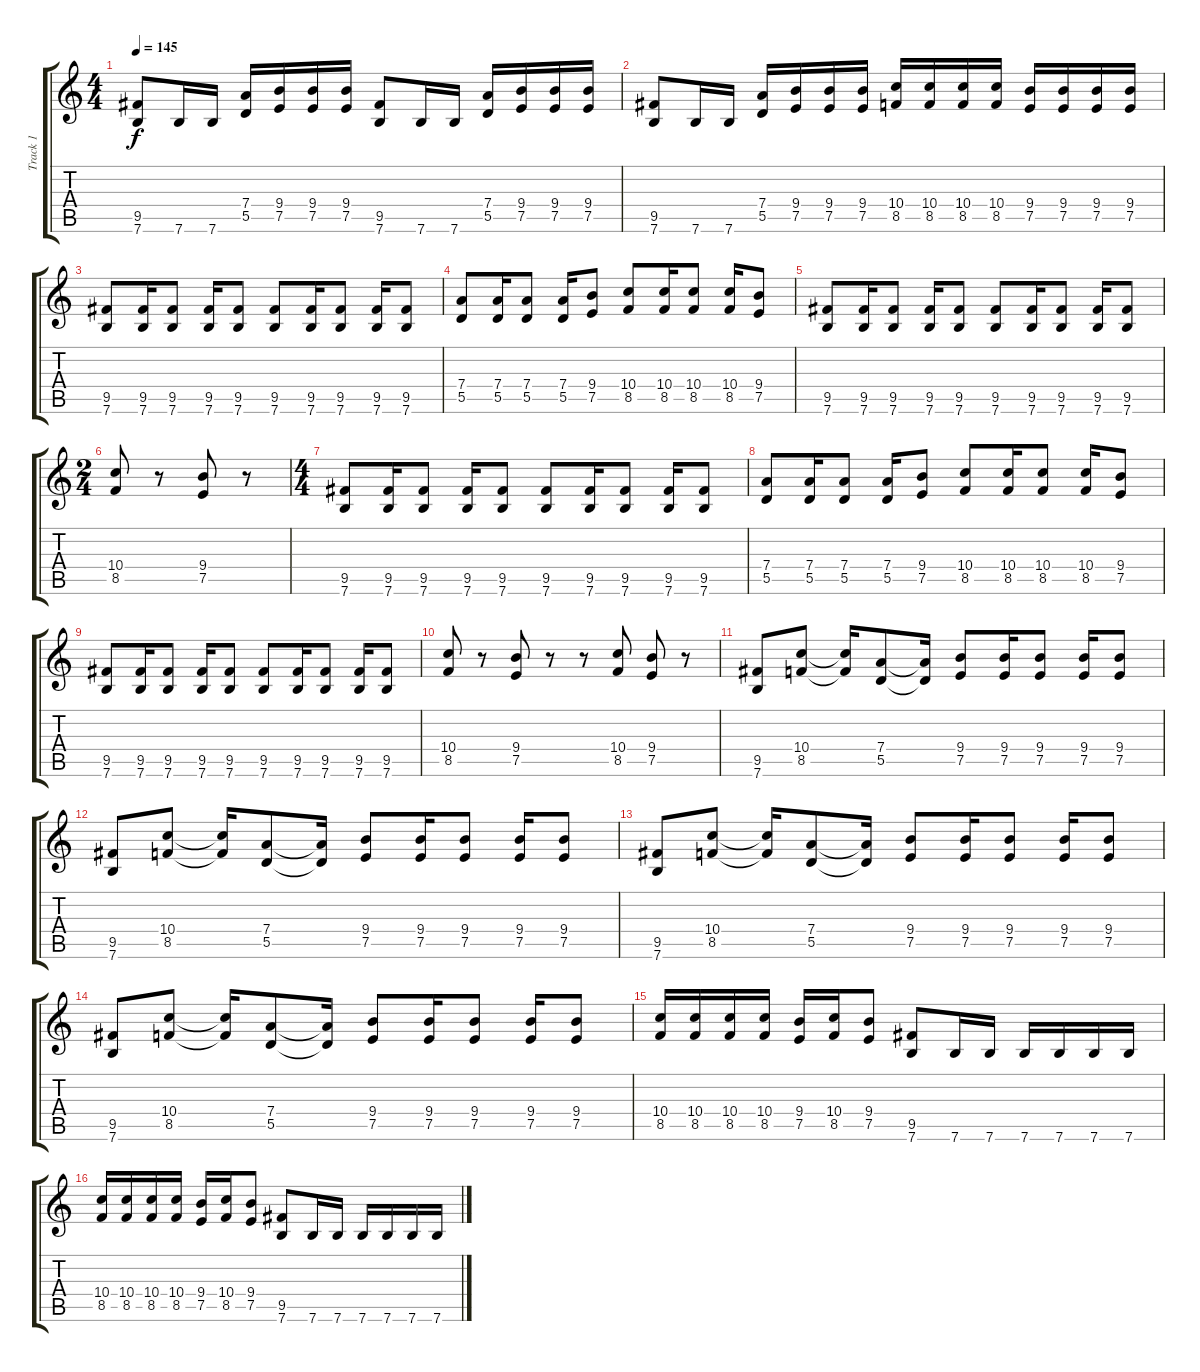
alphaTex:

\track ("Track 1" "Track 1") {instrument distortionguitar}
\staff {score tabs}
\tuning (E4 B3 G3 D3 A2 E2) {hide}
\ts (4 4)
\tempo 145
\clef g2
\ks c
(9.5 7.6).8{dy f} 7.6.16 7.6.16 (7.4 5.5).16 (9.4 7.5).16 (9.4 7.5).16 (9.4 7.5).16 (9.5 7.6).8 7.6.16 7.6.16 (7.4 5.5).16 (9.4 7.5).16 (9.4 7.5).16 (9.4 7.5).16 |
(9.5 7.6).8 7.6.16 7.6.16 (7.4 5.5).16 (9.4 7.5).16 (9.4 7.5).16 (9.4 7.5).16 (10.4 8.5).16 (10.4 8.5).16 (10.4 8.5).16 (10.4 8.5).16 (9.4 7.5).16 (9.4 7.5).16 (9.4 7.5).16 (9.4 7.5).16 |
(9.5 7.6).8 (9.5 7.6).16 (9.5 7.6).8 (9.5 7.6).16 (9.5 7.6).8 (9.5 7.6).8 (9.5 7.6).16 (9.5 7.6).8 (9.5 7.6).16 (9.5 7.6).8 |
(7.4 5.5).8 (7.4 5.5).16 (7.4 5.5).8 (7.4 5.5).16 (9.4 7.5).8 (10.4 8.5).8 (10.4 8.5).16 (10.4 8.5).8 (10.4 8.5).16 (9.4 7.5).8 |
(9.5 7.6).8 (9.5 7.6).16 (9.5 7.6).8 (9.5 7.6).16 (9.5 7.6).8 (9.5 7.6).8 (9.5 7.6).16 (9.5 7.6).8 (9.5 7.6).16 (9.5 7.6).8 |
\ts (2 4)
(10.4 8.5).8 r.8 (9.4 7.5).8 r.8 |
\ts (4 4)
(9.5 7.6).8 (9.5 7.6).16 (9.5 7.6).8 (9.5 7.6).16 (9.5 7.6).8 (9.5 7.6).8 (9.5 7.6).16 (9.5 7.6).8 (9.5 7.6).16 (9.5 7.6).8 |
(7.4 5.5).8 (7.4 5.5).16 (7.4 5.5).8 (7.4 5.5).16 (9.4 7.5).8 (10.4 8.5).8 (10.4 8.5).16 (10.4 8.5).8 (10.4 8.5).16 (9.4 7.5).8 |
(9.5 7.6).8 (9.5 7.6).16 (9.5 7.6).8 (9.5 7.6).16 (9.5 7.6).8 (9.5 7.6).8 (9.5 7.6).16 (9.5 7.6).8 (9.5 7.6).16 (9.5 7.6).8 |
(10.4 8.5).8 r.8 (9.4 7.5).8 r.8 r.8 (10.4 8.5).8 (9.4 7.5).8 r.8 |
(9.5 7.6).8 (10.4 8.5).8 (10.4{t} 8.5{t}).16 (7.4 5.5).8 (7.4{t} 5.5{t}).16 (9.4 7.5).8 (9.4 7.5).16 (9.4 7.5).8 (9.4 7.5).16 (9.4 7.5).8 |
(9.5 7.6).8 (10.4 8.5).8 (10.4{t} 8.5{t}).16 (7.4 5.5).8 (7.4{t} 5.5{t}).16 (9.4 7.5).8 (9.4 7.5).16 (9.4 7.5).8 (9.4 7.5).16 (9.4 7.5).8 |
(9.5 7.6).8 (10.4 8.5).8 (10.4{t} 8.5{t}).16 (7.4 5.5).8 (7.4{t} 5.5{t}).16 (9.4 7.5).8 (9.4 7.5).16 (9.4 7.5).8 (9.4 7.5).16 (9.4 7.5).8 |
(9.5 7.6).8 (10.4 8.5).8 (10.4{t} 8.5{t}).16 (7.4 5.5).8 (7.4{t} 5.5{t}).16 (9.4 7.5).8 (9.4 7.5).16 (9.4 7.5).8 (9.4 7.5).16 (9.4 7.5).8 |
(10.4 8.5).16 (10.4 8.5).16 (10.4 8.5).16 (10.4 8.5).16 (9.4 7.5).16 (10.4 8.5).16 (9.4 7.5).8 (9.5 7.6).8 7.6.16 7.6.16 7.6.16 7.6.16 7.6.16 7.6.16 |
(10.4 8.5).16 (10.4 8.5).16 (10.4 8.5).16 (10.4 8.5).16 (9.4 7.5).16 (10.4 8.5).16 (9.4 7.5).8 (9.5 7.6).8 7.6.16 7.6.16 7.6.16 7.6.16 7.6.16 7.6.16
